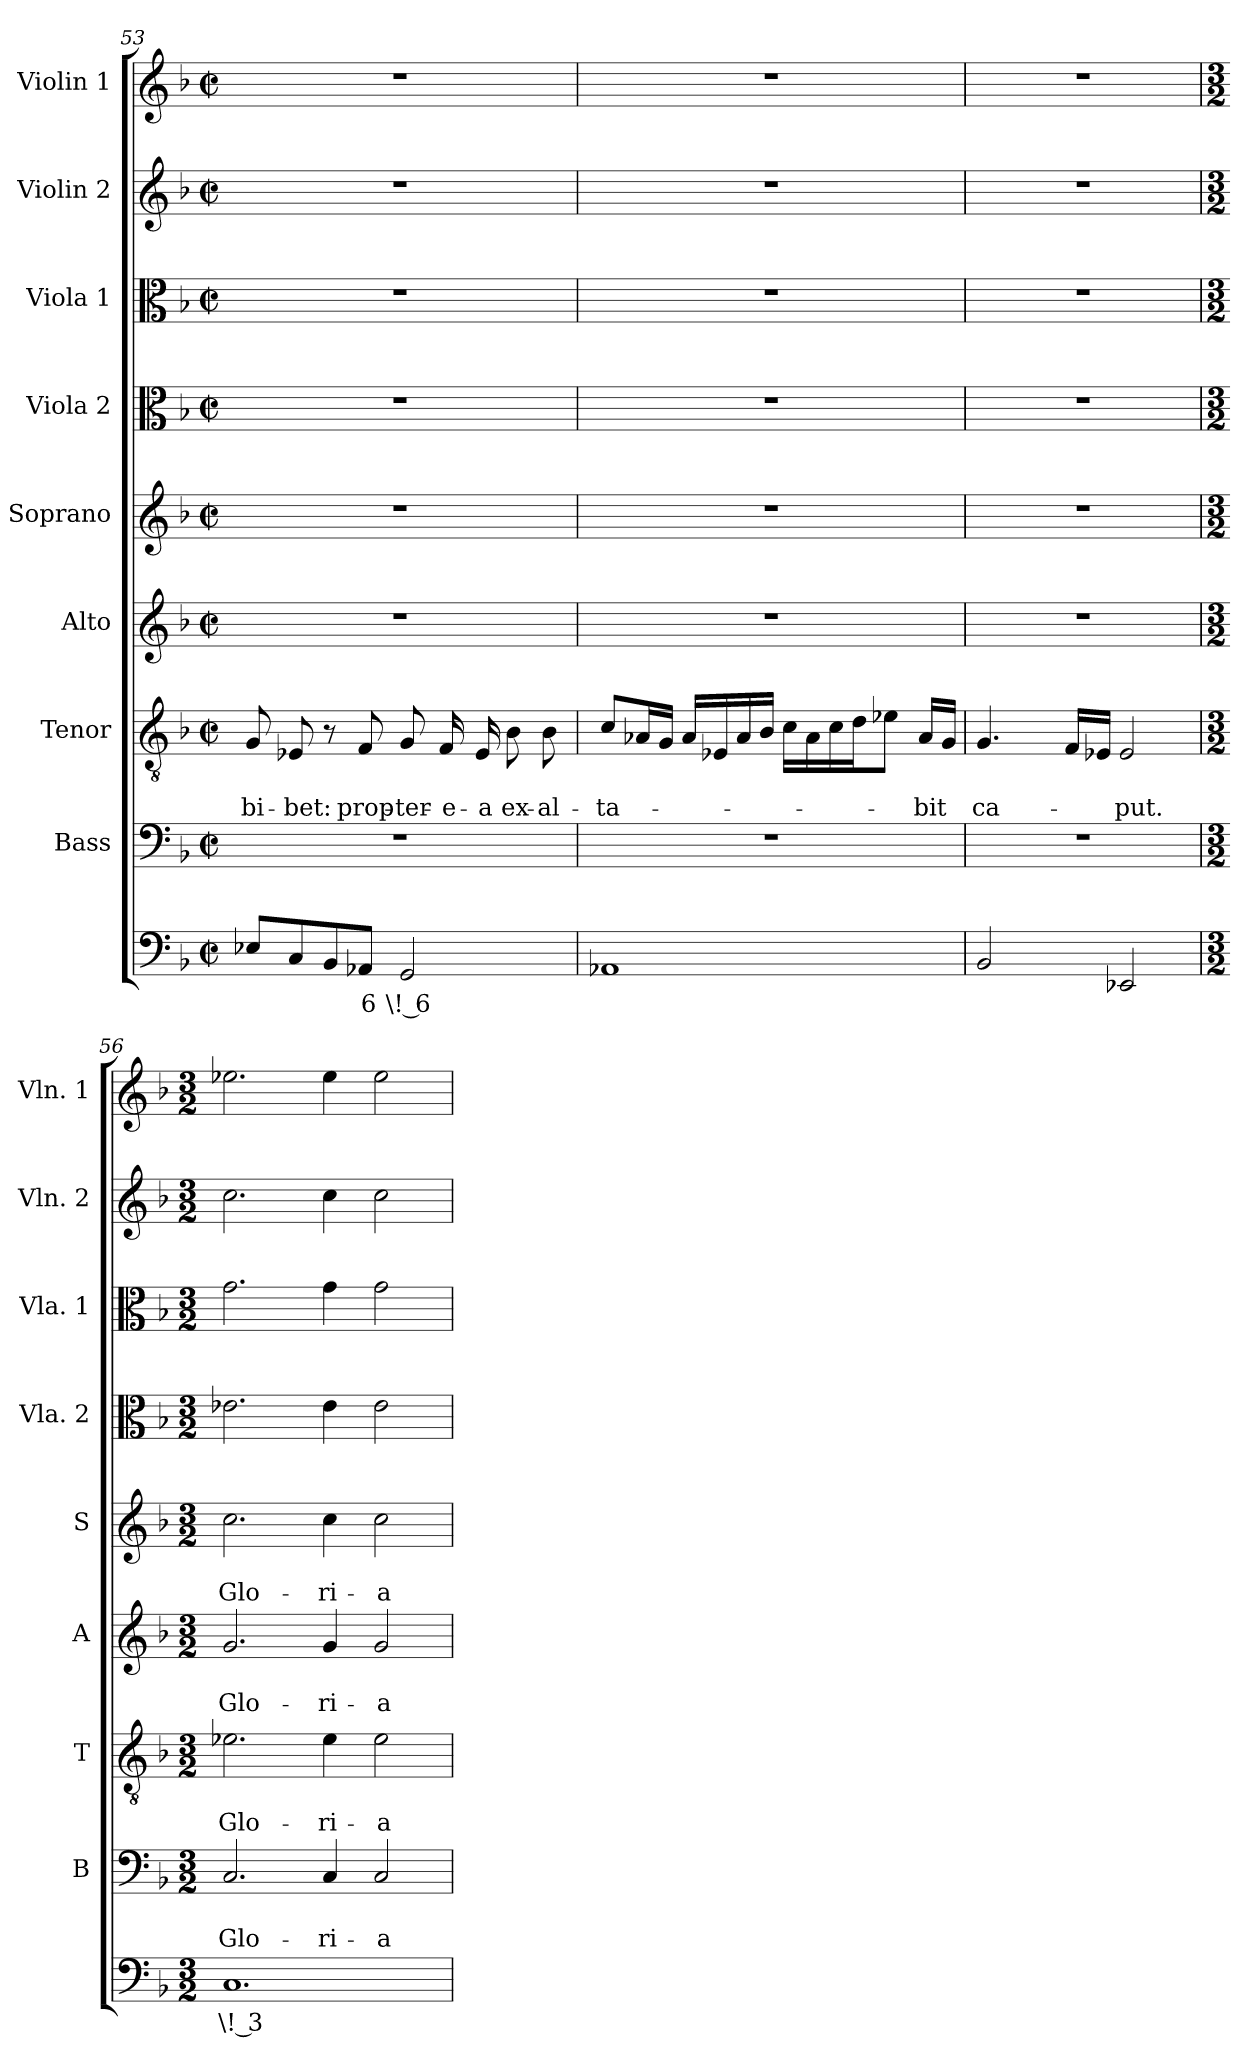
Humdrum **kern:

**kern	**text	**kern	**text	**text	**kern	**text	**text	**kern	**text	**text	**kern	**text	**text	**kern	**kern	**kern	**kern
*part9	*part9	*part8	*part8	*part8	*part7	*part7	*part7	*part6	*part6	*part6	*part5	*part5	*part5	*part4	*part3	*part2	*part1
*staff9	*staff9	*staff8	*staff8	*staff8	*staff7	*staff7	*staff7	*staff6	*staff6	*staff6	*staff5	*staff5	*staff5	*staff4	*staff3	*staff2	*staff1
*	*	*I"Bass	*	*	*I"Tenor	*	*	*I"Alto	*	*	*I"Soprano	*	*	*I"Viola 2	*I"Viola 1	*I"Violin 2	*I"Violin 1
*	*	*I'B	*	*	*I'T	*	*	*I'A	*	*	*I'S	*	*	*I'Vla. 2	*I'Vla. 1	*I'Vln. 2	*I'Vln. 1
*clefF4	*	*clefF4	*	*	*clefGv2	*	*	*clefG2	*	*	*clefG2	*	*	*clefC3	*clefC3	*clefG2	*clefG2
*k[b-]	*	*k[b-]	*	*	*k[b-]	*	*	*k[b-]	*	*	*k[b-]	*	*	*k[b-]	*k[b-]	*k[b-]	*k[b-]
*F:	*	*F:	*	*	*F:	*	*	*F:	*	*	*F:	*	*	*F:	*F:	*F:	*F:
*M2/2	*	*M2/2	*	*	*M2/2	*	*	*M2/2	*	*	*M2/2	*	*	*M2/2	*M2/2	*M2/2	*M2/2
*met(c|)	*	*met(c|)	*	*	*met(c|)	*	*	*met(c|)	*	*	*met(c|)	*	*	*met(c|)	*met(c|)	*met(c|)	*met(c|)
=53	=53	=53	=53	=53	=53	=53	=53	=53	=53	=53	=53	=53	=53	=53	=53	=53	=53
!	!	!	!	!	!	!	!LO:LY:b	!	!	!	!	!	!	!	!	!	!
8E-X/L	.	1r	.	.	8G/	.	bi-	1r	.	.	1r	.	.	1r	1r	1r	1r
!	!	!	!	!	!	!	!LO:LY:b	!	!	!	!	!	!	!	!	!	!
8C/	.	.	.	.	8E-X/	.	-bet:	.	.	.	.	.	.	.	.	.	.
8BB-/	.	.	.	.	8r	.	.	.	.	.	.	.	.	.	.	.	.
!	!LO:LY:b	!	!	!	!	!	!LO:LY:b	!	!	!	!	!	!	!	!	!	!
8AA-X/J	6	.	.	.	8F/	.	prop-	.	.	.	.	.	.	.	.	.	.
!	!LO:LY:b	!	!	!	!	!	!LO:LY:b	!	!	!	!	!	!	!	!	!	!
2GG/	\! 6	.	.	.	8G/	.	-ter-	.	.	.	.	.	.	.	.	.	.
!	!	!	!	!	!	!	!LO:LY:b	!	!	!	!	!	!	!	!	!	!
.	.	.	.	.	16F/	.	-e-	.	.	.	.	.	.	.	.	.	.
!	!	!	!	!	!	!	!LO:LY:b	!	!	!	!	!	!	!	!	!	!
.	.	.	.	.	16E-/	.	-a	.	.	.	.	.	.	.	.	.	.
!	!	!	!	!	!	!	!LO:LY:b	!	!	!	!	!	!	!	!	!	!
.	.	.	.	.	8B-\	.	ex-	.	.	.	.	.	.	.	.	.	.
!	!	!	!	!	!	!	!LO:LY:b	!	!	!	!	!	!	!	!	!	!
.	.	.	.	.	8B-\	.	-al-	.	.	.	.	.	.	.	.	.	.
=54	=54	=54	=54	=54	=54	=54	=54	=54	=54	=54	=54	=54	=54	=54	=54	=54	=54
!	!	!	!	!	!	!	!LO:LY:b	!	!	!	!	!	!	!	!	!	!
1AA-X	.	1r	.	.	8c/L	.	-ta-	1r	.	.	1r	.	.	1r	1r	1r	1r
.	.	.	.	.	16A-X/L	.	.	.	.	.	.	.	.	.	.	.	.
.	.	.	.	.	16G/JJ	.	.	.	.	.	.	.	.	.	.	.	.
.	.	.	.	.	16A-/LL	.	.	.	.	.	.	.	.	.	.	.	.
.	.	.	.	.	16E-X/	.	.	.	.	.	.	.	.	.	.	.	.
.	.	.	.	.	16A-/	.	.	.	.	.	.	.	.	.	.	.	.
.	.	.	.	.	16B-/JJ	.	.	.	.	.	.	.	.	.	.	.	.
.	.	.	.	.	16c\LL	.	.	.	.	.	.	.	.	.	.	.	.
.	.	.	.	.	16A-\	.	.	.	.	.	.	.	.	.	.	.	.
.	.	.	.	.	16c\	.	.	.	.	.	.	.	.	.	.	.	.
.	.	.	.	.	16d\J	.	.	.	.	.	.	.	.	.	.	.	.
.	.	.	.	.	8e-X\J	.	.	.	.	.	.	.	.	.	.	.	.
!	!	!	!	!	!	!	!LO:LY:b	!	!	!	!	!	!	!	!	!	!
.	.	.	.	.	16A-/LL	.	-bit	.	.	.	.	.	.	.	.	.	.
.	.	.	.	.	16G/JJ	.	.	.	.	.	.	.	.	.	.	.	.
=55	=55	=55	=55	=55	=55	=55	=55	=55	=55	=55	=55	=55	=55	=55	=55	=55	=55
*^	*	*	*	*	*	*	*	*	*	*	*	*	*	*	*	*	*
!	!	!	!	!	!	!	!	!LO:LY:b	!	!	!	!	!	!	!	!	!	!
2BB-/	4ryy	.	1r	.	.	4.G/	.	ca-	1r	.	.	1r	.	.	1r	1r	1r	1r
.	8ryy	.	.	.	.	.	.	.	.	.	.	.	.	.	.	.	.	.
.	8ryy	.	.	.	.	16F/LL	.	.	.	.	.	.	.	.	.	.	.	.
.	.	.	.	.	.	16E-X/JJ	.	.	.	.	.	.	.	.	.	.	.	.
!	!	!	!	!	!	!	!	!LO:LY:b	!	!	!	!	!	!	!	!	!	!
2EE-X/	2ryy	.	.	.	.	2E-/	.	-put.	.	.	.	.	.	.	.	.	.	.
*v	*v	*	*	*	*	*	*	*	*	*	*	*	*	*	*	*	*	*
!!LO:LB:g=z
=56	=56	=56	=56	=56	=56	=56	=56	=56	=56	=56	=56	=56	=56	=56	=56	=56	=56
*M3/2	*	*M3/2	*	*	*M3/2	*	*	*M3/2	*	*	*M3/2	*	*	*M3/2	*M3/2	*M3/2	*M3/2
*^	*	*	*	*	*	*	*	*	*	*	*	*	*	*	*	*	*
!	!	!LO:LY:b	!	!	!LO:LY:b	!	!	!LO:LY:b	!	!	!LO:LY:b	!	!	!LO:LY:b	!	!	!	!
*v	*v	*	*	*	*	*	*	*	*	*	*	*	*	*	*	*	*	*
1.C	\! 3	2.C/	.	Glo-	2.e-X\	.	Glo-	2.g/	.	Glo-	2.cc\	.	Glo-	2.e-X\	2.g\	2.cc\	2.ee-X\
!	!	!	!	!LO:LY:b	!	!	!LO:LY:b	!	!	!LO:LY:b	!	!	!LO:LY:b	!	!	!	!
.	.	4C/	.	-ri-	4e-\	.	-ri-	4g/	.	-ri-	4cc\	.	-ri-	4e-\	4g\	4cc\	4ee-\
!	!	!	!	!LO:LY:b	!	!	!LO:LY:b	!	!	!LO:LY:b	!	!	!LO:LY:b	!	!	!	!
.	.	2C/	.	-a	2e-\	.	-a	2g/	.	-a	2cc\	.	-a	2e-\	2g\	2cc\	2ee-\
=	=	=	=	=	=	=	=	=	=	=	=	=	=	=	=	=	=
*-	*-	*-	*-	*-	*-	*-	*-	*-	*-	*-	*-	*-	*-	*-	*-	*-	*-
